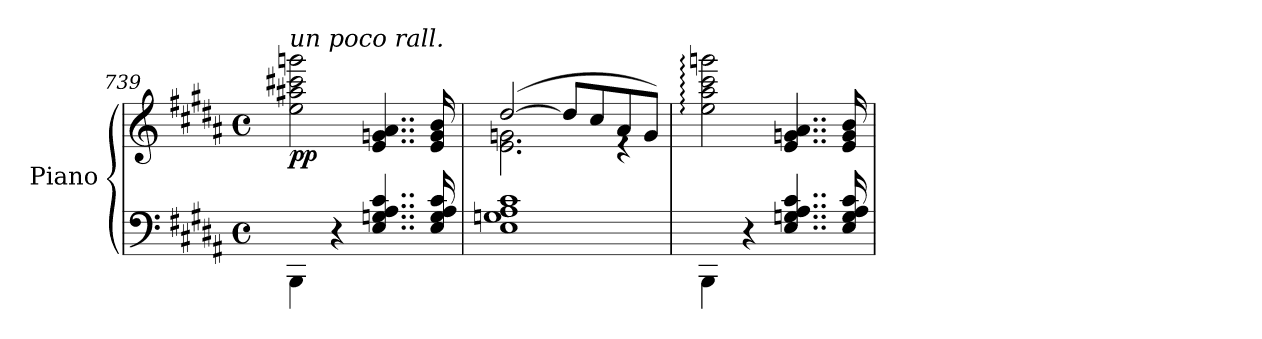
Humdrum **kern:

**kern	**kern	**dynam
*part1	*part1	*part1
*staff2	*staff1	*staff1/2
*I"Piano	*	*
*I'Pno	*	*
*clefF4	*clefG2	*
*k[f#c#g#d#a#]	*k[f#c#g#d#a#]	*
*M4/4	*M4/4	*
*met(c)	*met(c)	*
=739	=739	=739
!	!LO:TX:a:i:t=un poco rall.	!
!	!	!LO:DY:b
4BBB\	2ee\ 2aa#X\ 2ccc#X\ 2gggn\	pp
4r	.	.
4..E/ 4..Gn/ 4..A#/ 4..c#/	4..e/ 4..gn/ 4..a#/	.
16E/ 16G/ 16A#/ 16c#/	16e/ 16g/ 16b/	.
=740	=740	=740
*	*^	*
1E 1Gn 1A# 1c#	([2dd#/	2.e\ 2.gn\	.
.	8dd#/L]	.	.
.	8cc#/	.	.
.	8a#/	4re	.
.	8g/J)	.	.
*	*v	*v	*
!!LO:LB:g=z
=741	=741	=741
4BBB\	2ee\: 2aa#\: 2ccc#\: 2gggn\:	.
4r	.	.
4..E/ 4..Gn/ 4..A#/ 4..c#/	4..e/ 4..gn/ 4..a#/	.
16E/ 16G/ 16A#/ 16c#/	16e/ 16g/ 16b/	.
=	=	=
*-	*-	*-
